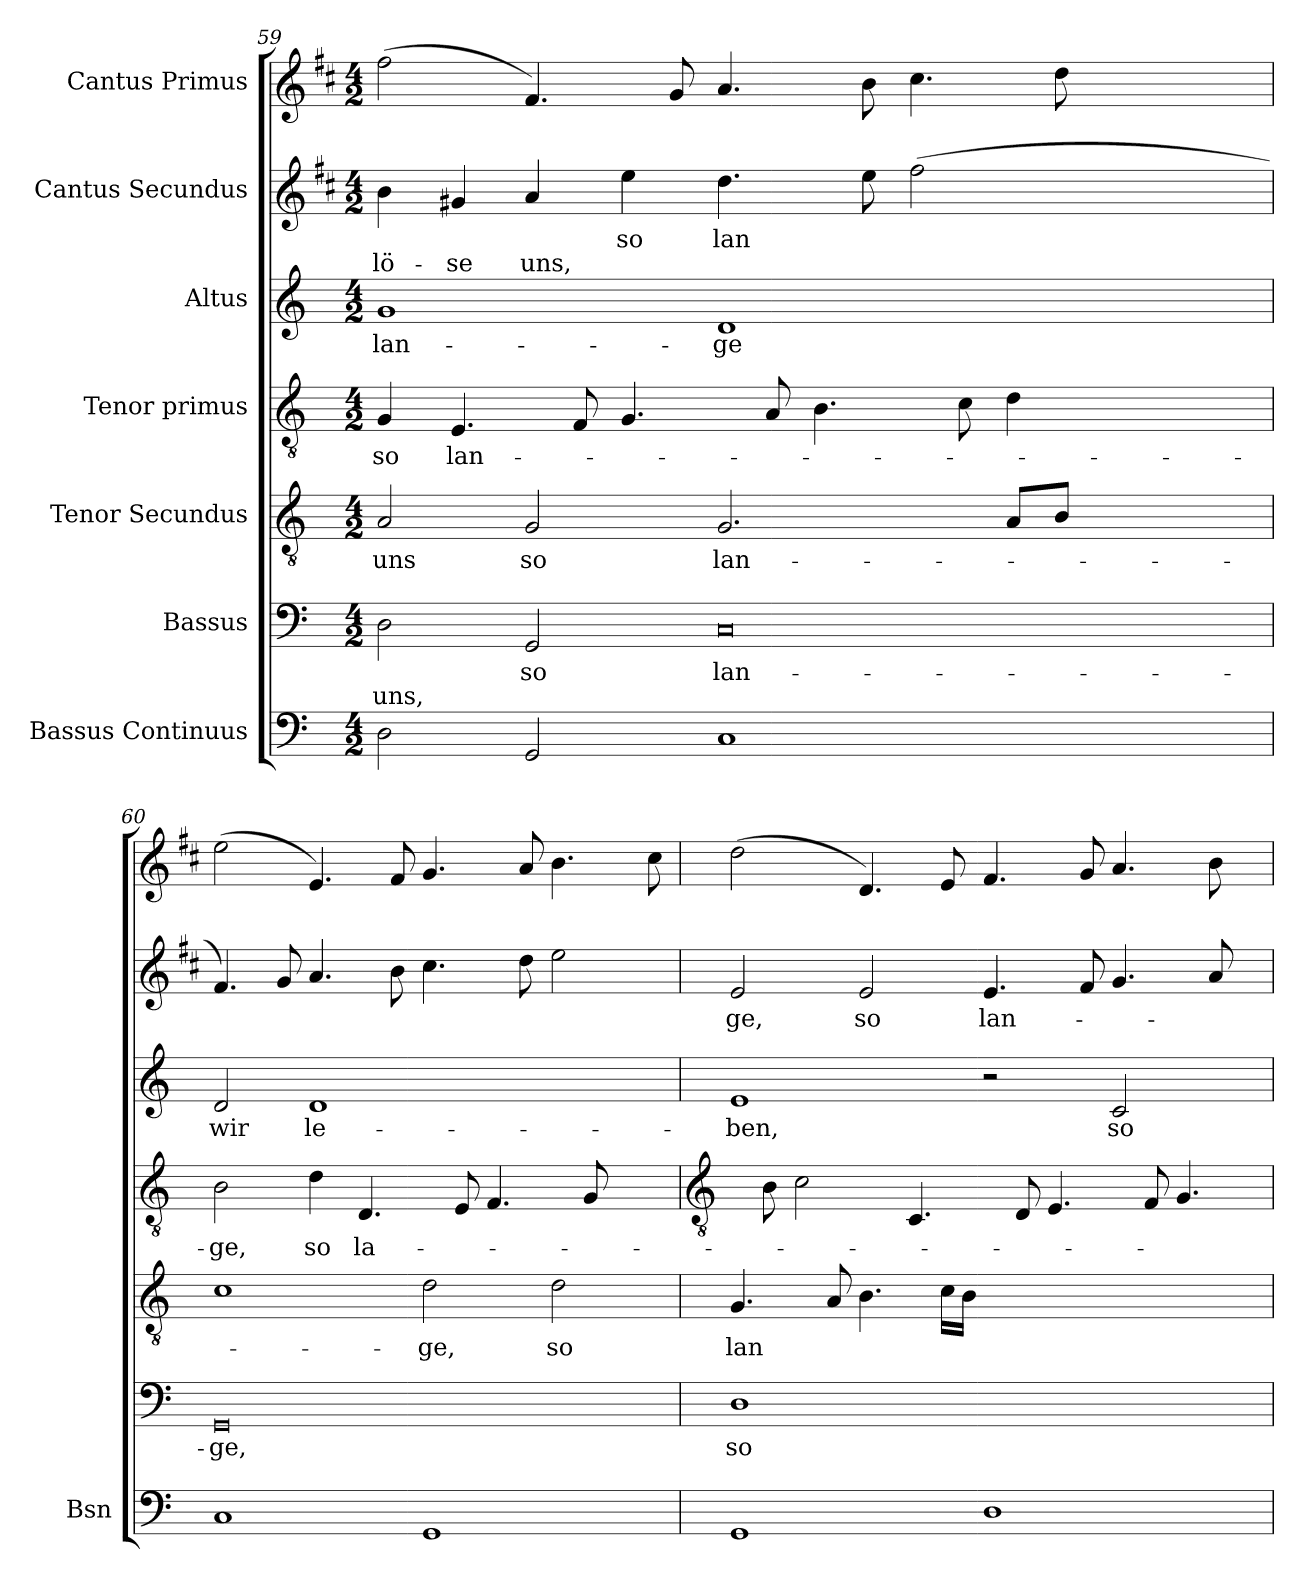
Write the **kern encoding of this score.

**kern	**kern	**text	**text	**kern	**text	**kern	**text	**kern	**text	**kern	**text	**text	**kern
*part7	*part6	*part6	*part6	*part5	*part5	*part4	*part4	*part3	*part3	*part2	*part2	*part2	*part1
*staff7	*staff6	*staff6	*staff6	*staff5	*staff5	*staff4	*staff4	*staff3	*staff3	*staff2	*staff2	*staff2	*staff1
*I"Bassus Continuus	*I"Bassus	*	*	*I"Tenor Secundus	*	*I"Tenor primus	*	*I"Altus	*	*I"Cantus Secundus	*	*	*I"Cantus Primus
*I'Bsn	*	*	*	*	*	*	*	*	*	*	*	*	*
!!LO:LB:g=z
*clefF4	*clefF4	*	*	*clefGv2	*	*clefGv2	*	*clefG2	*	*clefG2	*	*	*clefG2
*	*	*	*	*	*	*	*	*	*	*ITrd1c2	*	*	*ITrd1c2
*k[]	*k[]	*	*	*k[]	*	*k[]	*	*k[]	*	*k[]	*	*	*k[]
*C:	*C:	*	*	*C:	*	*C:	*	*C:	*	*C:	*	*	*C:
*M4/2	*M4/2	*	*	*M4/2	*	*M4/2	*	*M4/2	*	*M4/2	*	*	*M4/2
=59	=59	=59	=59	=59	=59	=59	=59	=59	=59	=59	=59	=59	=59
!	!	!	!LO:LY:b	!	!LO:LY:b	!	!LO:LY:b	!	!LO:LY:b	!	!	!LO:LY:b	!
2D	2D	.	uns,	2A	uns	4G	so	1g	lan-	4a	.	-lö-	(>2ee
!	!	!	!	!	!	!	!LO:LY:b	!	!	!	!	!LO:LY:b	!
.	.	.	.	.	.	4.E	lan-	.	.	4f#X	.	-se	.
!	!	!LO:LY:b	!	!	!LO:LY:b	!	!	!	!	!	!	!LO:LY:b	!
2GG	2GG	so	.	2G	so	.	.	.	.	4g	.	uns,	4.e)
.	.	.	.	.	.	8F	.	.	.	.	.	.	.
!	!	!	!	!	!	!	!	!	!	!	!LO:LY:b	!	!
.	.	.	.	.	.	4.G	.	.	.	4dd	so	.	.
.	.	.	.	.	.	.	.	.	.	.	.	.	8f
!	!	!LO:LY:b	!	!	!LO:LY:b	!	!	!	!LO:LY:b	!	!LO:LY:b	!	!
1C	0C	lan-	.	2.G	lan-	.	.	1d	-ge	4.cc	lan	.	4.g
.	.	.	.	.	.	8A	.	.	.	.	.	.	.
.	.	.	.	.	.	4.B	.	.	.	.	.	.	.
.	.	.	.	.	.	.	.	.	.	8dd	.	.	8a
.	.	.	.	.	.	.	.	.	.	(>2ee	.	.	4.b
.	.	.	.	.	.	8c	.	.	.	.	.	.	.
.	.	.	.	8AL	.	4d	.	.	.	.	.	.	.
.	.	.	.	8BJ	.	.	.	.	.	.	.	.	8cc
1ryy	.	.	.	1ryy	.	1ryy	.	1ryy	.	1ryy	.	.	1ryy
=60	=60	=60	=60	=60	=60	=60	=60	=60	=60	=60	=60	=60	=60
!	!	!LO:LY:b	!	!	!	!	!LO:LY:b	!	!LO:LY:b	!	!	!	!
1C	0GG	-ge,	.	1c	.	2B	-ge,	2d	wir	4.e)	.	.	(>2dd
.	.	.	.	.	.	.	.	.	.	8f	.	.	.
!	!	!	!	!	!	!	!LO:LY:b	!	!LO:LY:b	!	!	!	!
.	.	.	.	.	.	4d	so	1d	le-	4.g	.	.	4.d)
!	!	!	!	!	!	!	!LO:LY:b	!	!	!	!	!	!
.	.	.	.	.	.	4.D	la-	.	.	.	.	.	.
.	.	.	.	.	.	.	.	.	.	8a	.	.	8e
!	!	!	!	!	!LO:LY:b	!	!	!	!	!	!	!	!
1GG	.	.	.	2d	-ge,	.	.	.	.	4.b	.	.	4.f
.	.	.	.	.	.	8E	.	.	.	.	.	.	.
.	.	.	.	.	.	4.F	.	.	.	.	.	.	.
.	.	.	.	.	.	.	.	.	.	8cc	.	.	8g
!	!	!	!	!	!LO:LY:b	!	!	!	!	!	!	!	!
.	.	.	.	2d	so	.	.	2ryy	.	2dd	.	.	4.a
.	.	.	.	.	.	8G	.	.	.	.	.	.	.
.	.	.	.	.	.	[4Ayy	.	.	.	.	.	.	.
.	.	.	.	.	.	.	.	.	.	.	.	.	8b
!!LO:LB:g=z
=61	=61	=61	=61	=61	=61	=61	=61	=61	=61	=61	=61	=61	=61
*	*	*	*	*	*	*clefGv2	*	*	*	*	*	*	*
!	!	!LO:LY:b	!	!	!LO:LY:b	!	!	!	!LO:LY:b	!	!LO:LY:b	!	!
1GG	1D	so	.	4.G	lan	8Ayy]	.	1e	-ben,	2d	ge,	.	(>2cc
.	.	.	.	.	.	8B	.	.	.	.	.	.	.
.	.	.	.	.	.	2c	.	.	.	.	.	.	.
.	.	.	.	8A	.	.	.	.	.	.	.	.	.
!	!	!	!	!	!	!	!	!	!	!	!LO:LY:b	!	!
.	.	.	.	4.B	.	.	.	.	.	2d	so	.	4.c)
.	.	.	.	.	.	4.C	.	.	.	.	.	.	.
.	.	.	.	16cLL	.	.	.	.	.	.	.	.	8d
.	.	.	.	16BJJ	.	.	.	.	.	.	.	.	.
!	!	!	!	!	!	!	!	!	!	!	!LO:LY:b	!	!
1D	1ryy	.	.	[1Ayy	.	.	.	2r	.	4.d	lan-	.	4.e
.	.	.	.	.	.	8D	.	.	.	.	.	.	.
.	.	.	.	.	.	4.E	.	.	.	.	.	.	.
.	.	.	.	.	.	.	.	.	.	8e	.	.	8f
!	!	!	!	!	!	!	!	!	!LO:LY:b	!	!	!	!
.	.	.	.	.	.	.	.	2c	so-	4.f	.	.	4.g
.	.	.	.	.	.	8F	.	.	.	.	.	.	.
.	.	.	.	.	.	4.G	.	.	.	.	.	.	.
.	.	.	.	.	.	.	.	.	.	8g	.	.	8a
8ryy	8ryy	.	.	8ryy	.	.	.	8ryy	.	8ryy	.	.	8ryy
=	=	=	=	=	=	=	=	=	=	=	=	=	=
*-	*-	*-	*-	*-	*-	*-	*-	*-	*-	*-	*-	*-	*-
